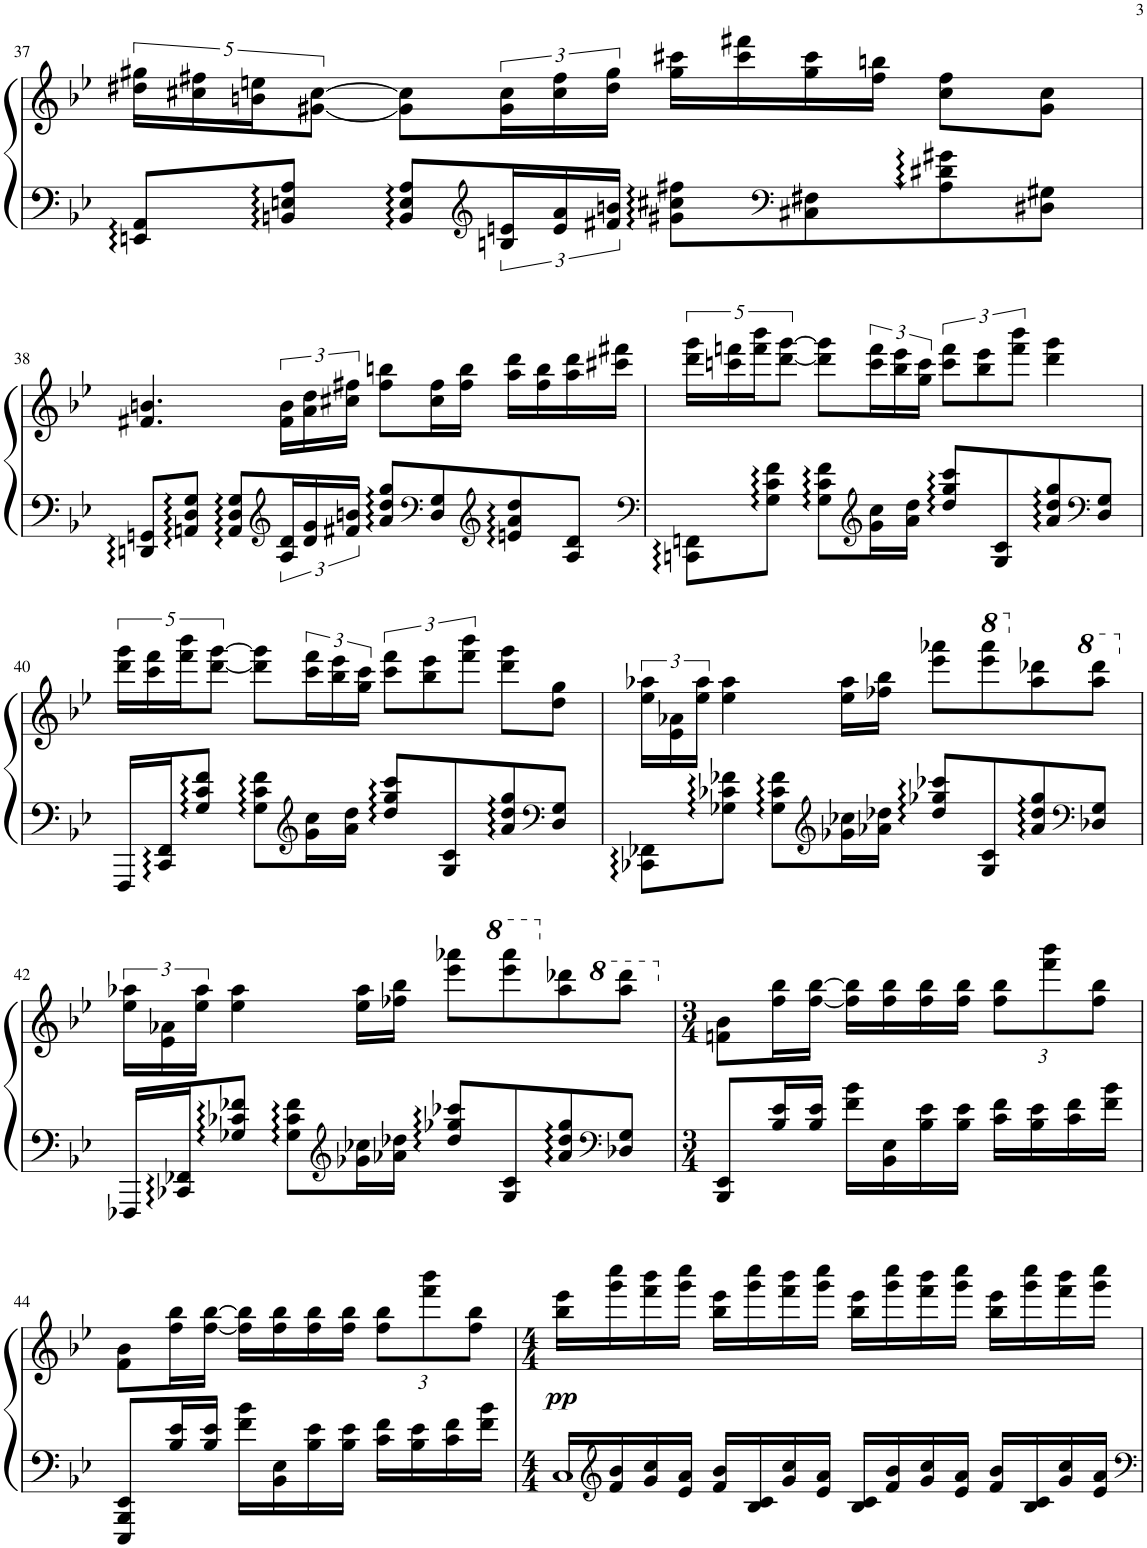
**kern	**kern	**dynam
*part1	*part1	*part1
*staff2	*staff1	*staff1/2
*I"Piano	*	*
*I'Pno.	*	*
!!LO:PB:g=z
*clefF4	*clefG2	*
*k[b-e-]	*k[b-e-]	*
*M4/4	*M4/4	*
=37	=37	=37
8EEn/ 8AA/L	20dd#X\ 20gg#X\LL	.
.	20cc#X\ 20ff#X\	.
.	20bn\ 20een\J	.
8BBn/ 8En/ 8A/J	.	.
.	[10g#X\ [10cc#\J	.
8BB/ 8E/ 8A/L	8g#\] 8cc#\]L	.
*clefG2	*	*
24Bn/ 24en/L	24g#\ 24cc#\L	.
24e/ 24a/	24cc#\ 24ff#\	.
24f#X/ 24bn/JJ	24dd#\ 24gg#\JJ	.
8g#X\ 8cc#X\ 8ff#X\L	16gg#\ 16ccc#X\LL	.
.	16ccc#\ 16fff#X\	.
*clefF4	*	*
8C#X\ 8F#X\	16gg#\ 16ccc#\	.
.	16ff#\ 16bbn\JJ	.
8A\ 8d#X\ 8g#X\	8cc#\ 8ff#\L	.
8D#X\ 8G#X\J	8g#\ 8cc#\J	.
!!LO:LB:g=z
=38	=38	=38
8DDn/ 8GGn/L	4.f#X/ 4.bn/	.
8AAn/ 8D/ 8G/J	.	.
8AA/ 8D/ 8G/L	.	.
*clefG2	*	*
24A/ 24d/L	24f#\ 24b\LL	.
24d/ 24g/	24a\ 24dd\	.
24f#X/ 24bn/JJ	24cc#X\ 24ff#X\JJ	.
8a/ 8dd/ 8gg/L	8ff#\ 8bbn\L	.
*clefF4	*	*
8D/ 8G/	16cc#\ 16ff#\L	.
.	16ff#\ 16bb\JJ	.
*clefG2	*	*
8en/ 8a/ 8dd/	16aa\ 16ddd\LL	.
.	16ff#\ 16bb\	.
8A/ 8d/J	16aa\ 16ddd\	.
.	16ccc#X\ 16fff#X\JJ	.
=39	=39	=39
*clefF4	*	*
8CCn\ 8FFn\L	20ddd\ 20ggg\LL	.
.	20cccn\ 20fffn\	.
.	20fff\ 20bbb-\J	.
8G\ 8c\ 8f\J	.	.
.	[10ddd\ [10ggg\J	.
8G\ 8c\ 8f\L	8ddd\] 8ggg\]L	.
*clefG2	*	*
16g\ 16cc\L	24ccc\ 24fff\L	.
.	24bb-\ 24eee-\	.
16a\ 16dd\JJ	.	.
.	24gg\ 24ccc\JJ	.
8dd/ 8gg/ 8ccc/L	12ccc\ 12fff\L	.
.	12bb-\ 12eee-\	.
8G/ 8c/	.	.
.	12fff\ 12bbb-\J	.
8a/ 8dd/ 8gg/	4ddd\ 4ggg\	.
*clefF4	*	*
8D/ 8G/J	.	.
!!LO:LB:g=z
=40	=40	=40
16FFF/LL	20ddd\ 20ggg\LL	.
.	20ccc\ 20fff\	.
16CC/ 16FF/J	.	.
.	20fff\ 20bbb-\J	.
8G/ 8c/ 8f/J	.	.
.	[10ddd\ [10ggg\J	.
8G\ 8c\ 8f\L	8ddd\] 8ggg\]L	.
*clefG2	*	*
16g\ 16cc\L	24ccc\ 24fff\L	.
.	24bb-\ 24eee-\	.
16a\ 16dd\JJ	.	.
.	24gg\ 24ccc\JJ	.
8dd/ 8gg/ 8ccc/L	12ccc\ 12fff\L	.
.	12bb-\ 12eee-\	.
8G/ 8c/	.	.
.	12fff\ 12bbb-\J	.
8a/ 8dd/ 8gg/	8ddd\ 8ggg\L	.
*clefF4	*	*
8D/ 8G/J	8dd\ 8gg\J	.
=41	=41	=41
8CC-X\ 8FF-X\L	24ee-\ 24aa-X\LL	.
.	24e-\ 24a-X\	.
.	24ee-\ 24aa-\JJ	.
8G-X\ 8c-X\ 8f-X\J	4ee-\ 4aa-\	.
8G-\ 8c-\ 8f-\L	.	.
*clefG2	*	*
16g-X\ 16cc-X\L	16ee-\ 16aa-\LL	.
16a-X\ 16dd-X\JJ	16ff-X\ 16bb-\JJ	.
8dd-/ 8gg-X/ 8ccc-X/L	8eee-\ 8aaa-X\L	.
*	*8va	*
8G-/ 8c-/	8eeee-\ 8aaaa-\	.
*	*X8va	*
8a-/ 8dd-/ 8gg-/	8aa-\ 8ddd-X\	.
*clefF4	*	*
*	*8va	*
8D-X/ 8G-/J	8aaa-\ 8dddd-\J	.
!!LO:LB:g=z
=42	=42	=42
*	*X8va	*
16FFF-X/LL	24ee-\ 24aa-X\LL	.
.	24e-\ 24a-X\	.
16CC-X/ 16FF-X/J	.	.
.	24ee-\ 24aa-\JJ	.
8G-X/ 8c-X/ 8f-X/J	4ee-\ 4aa-\	.
8G-\ 8c-\ 8f-\L	.	.
*clefG2	*	*
16g-X\ 16cc-X\L	16ee-\ 16aa-\LL	.
16a-X\ 16dd-X\JJ	16ff-X\ 16bb-\JJ	.
8dd-/ 8gg-X/ 8ccc-X/L	8eee-\ 8aaa-X\L	.
*	*8va	*
8G-/ 8c-/	8eeee-\ 8aaaa-\	.
*	*X8va	*
8a-/ 8dd-/ 8gg-/	8aa-\ 8ddd-X\	.
*clefF4	*	*
*	*8va	*
8D-X/ 8G-/J	8aaa-\ 8dddd-\J	.
=43	=43	=43
*M3/4	*M3/4	*
*	*X8va	*
8BBB-/ 8EE-/L	8fn\ 8b-\L	.
16B-/ 16e-/L	16ff\ 16bb-\L	.
16B-/ 16e-/JJ	[16ff\ [16bb-\JJ	.
16f\ 16b-\LL	16ff\] 16bb-\]LL	.
16BB-\ 16E-\	16ff\ 16bb-\	.
16B-\ 16e-\	16ff\ 16bb-\	.
16B-\ 16e-\JJ	16ff\ 16bb-\JJ	.
*	*Xbrackettup	*
16c\ 16f\LL	12ff\ 12bb-\L	.
16B-\ 16e-\	.	.
.	12fff\ 12bbb-\	.
16c\ 16f\	.	.
.	12ff\ 12bb-\J	.
16f\ 16b-\JJ	.	.
!!LO:LB:g=z
=44	=44	=44
8EEE-/ 8BBB-/ 8EE-/L	8f\ 8b-\L	.
16B-/ 16e-/L	16ff\ 16bb-\L	.
16B-/ 16e-/JJ	[16ff\ [16bb-\JJ	.
16f\ 16b-\LL	16ff\] 16bb-\]LL	.
16BB-\ 16E-\	16ff\ 16bb-\	.
16B-\ 16e-\	16ff\ 16bb-\	.
16B-\ 16e-\JJ	16ff\ 16bb-\JJ	.
16c\ 16f\LL	12ff\ 12bb-\L	.
16B-\ 16e-\	.	.
.	12fff\ 12bbb-\	.
16c\ 16f\	.	.
.	12ff\ 12bb-\J	.
16f\ 16b-\JJ	.	.
=45	=45	=45
*M4/4	*M4/4	*
*^	*	*
!	!	!	!LO:DY:b
16C/LL	1C	16bb-\ 16eee-\LL	pp
*clefG2	*	*	*
16f/ 16b-/	.	16ggg\ 16cccc\	.
16g/ 16cc/	.	16fff\ 16bbb-\	.
16e-/ 16a/JJ	.	16ggg\ 16cccc\JJ	.
16f/ 16b-/LL	.	16bb-\ 16eee-\LL	.
16B-/ 16c/	.	16ggg\ 16cccc\	.
16g/ 16cc/	.	16fff\ 16bbb-\	.
16e-/ 16a/JJ	.	16ggg\ 16cccc\JJ	.
16B-/ 16c/LL	.	16bb-\ 16eee-\LL	.
16f/ 16b-/	.	16ggg\ 16cccc\	.
16g/ 16cc/	.	16fff\ 16bbb-\	.
16e-/ 16a/JJ	.	16ggg\ 16cccc\JJ	.
16f/ 16b-/LL	.	16bb-\ 16eee-\LL	.
16B-/ 16c/	.	16ggg\ 16cccc\	.
16g/ 16cc/	.	16fff\ 16bbb-\	.
16e-/ 16a/JJ	.	16ggg\ 16cccc\JJ	.
*v	*v	*	*
=	=	=
*-	*-	*-
